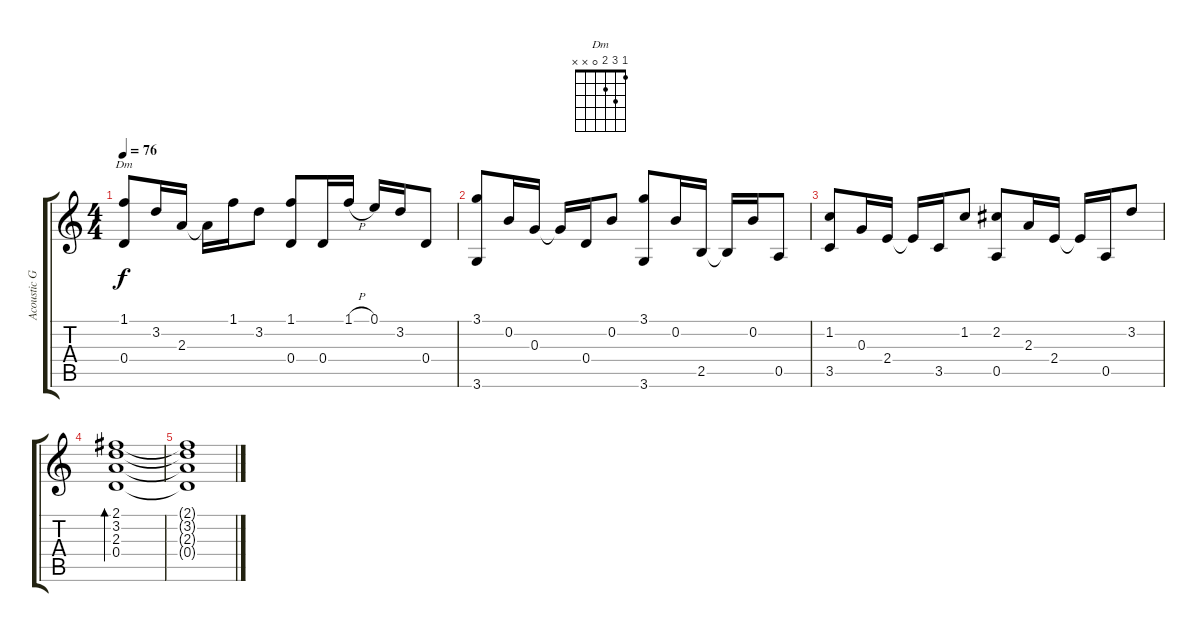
\track ("Acoustic Guitar" "Acoustic G") {instrument acousticguitarsteel}
\staff {score tabs}
\tuning (E4 B3 G3 D3 A2 E2) {hide}
\chord ("Dm" 1 3 2 0 x x)
\ts (4 4)
\tempo 76
\clef g2
\ks c
(1.1 0.4).8{ch "Dm" dy f} 3.2.16 2.3.16 2.3{t}.16 1.1.16 3.2.8 (1.1 0.4).8 0.4.16 1.1{h}.16 0.1.16 3.2.16 0.4.8 |
(3.1 3.6).8 0.2.16 0.3.16 0.3{t}.16 0.4.16 0.2.8 (3.1 3.6).8 0.2.16 2.5.16 2.5{t}.16 0.2.16 0.5.8 |
(1.2 3.5).8 0.3.16 2.4.16 2.4{t}.16 3.5.16 1.2.8 (2.2 0.5).8 2.3.16 2.4.16 2.4{t}.16 0.5.16 3.2.8 |
(2.1 3.2 2.3 0.4).1{bd 240} |
(2.1{t} 3.2{t} 2.3{t} 0.4{t}).1
